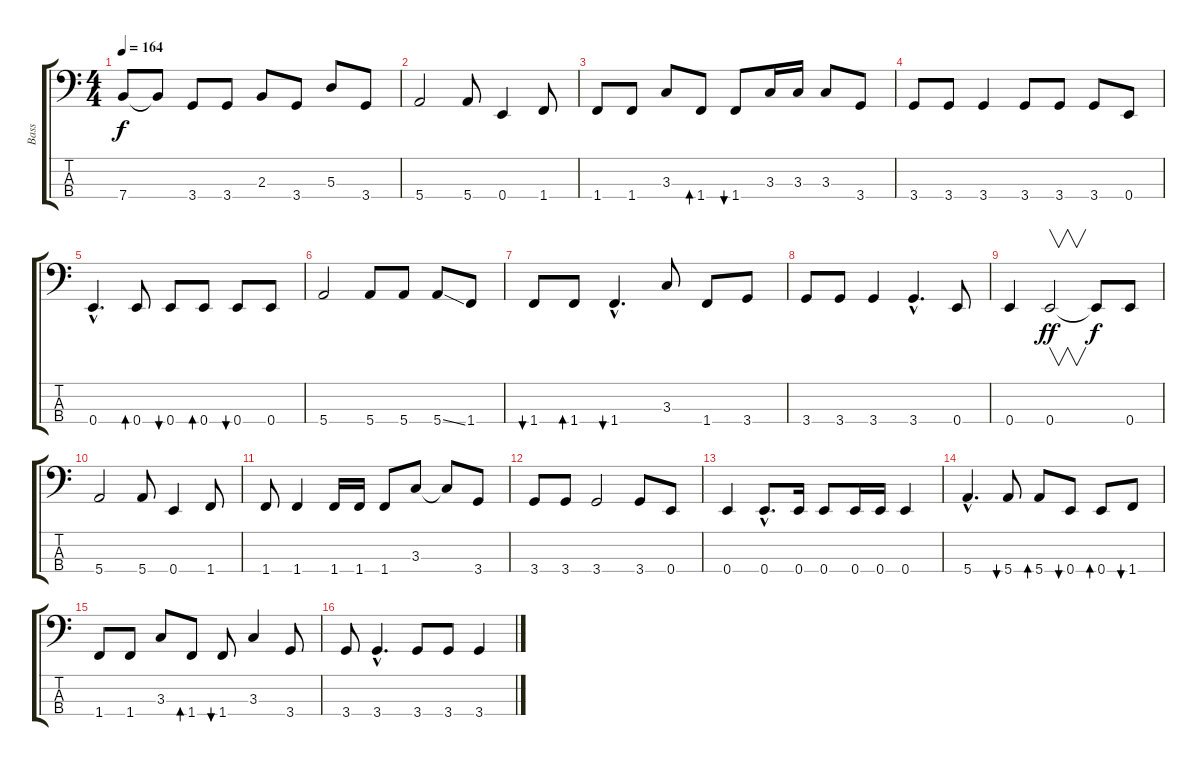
\track ("Bass" "Bass") {instrument electricbasspick}
\staff {score tabs}
\tuning (G2 D2 A1 E1) {hide}
\ts (4 4)
\tempo 164
\clef f4
\ks c
7.4.8{dy f} 7.4{t}.8 3.4.8 3.4.8 2.3.8 3.4.8 5.3.8 3.4.8 |
5.4.2 5.4.8 0.4.4 1.4.8 |
1.4.8 1.4.8 3.3.8 1.4.8{bd 240} 1.4.8{bu 240} 3.3.16 3.3.16 3.3.8 3.4.8 |
3.4.8 3.4.8 3.4.4 3.4.8 3.4.8 3.4.8 0.4.8 |
0.4{hac}.4{d} 0.4.8{bd 240} 0.4.8{bu 240} 0.4.8{bd 240} 0.4.8{bu 240} 0.4.8 |
5.4.2 5.4.8 5.4.8 5.4{ss}.8 1.4.8 |
1.4.8{bu 240} 1.4.8{bd 240} 1.4{hac}.4{d bu 240} 3.3.8 1.4.8 3.4.8 |
3.4.8 3.4.8 3.4.4 3.4{hac}.4{d} 0.4.8 |
0.4.4 0.4.2{v dy ff} 0.4{t}.8{dy f} 0.4.8 |
5.4.2 5.4.8 0.4.4 1.4.8 |
1.4.8 1.4.4 1.4.16 1.4.16 1.4.8 3.3.8 3.3{t}.8 3.4.8 |
3.4.8 3.4.8 3.4.2 3.4.8 0.4.8 |
0.4.4 0.4{hac}.8{d} 0.4.16 0.4.8 0.4.16 0.4.16 0.4.4 |
5.4{hac}.4{d} 5.4.8{bu 240} 5.4.8{bd 240} 0.4.8{bu 240} 0.4.8{bd 240} 1.4.8{bu 240} |
1.4.8 1.4.8 3.3.8 1.4.8{bd 240} 1.4.8{bu 240} 3.3.4 3.4.8 |
3.4.8 3.4{hac}.4{d} 3.4.8 3.4.8 3.4.4
